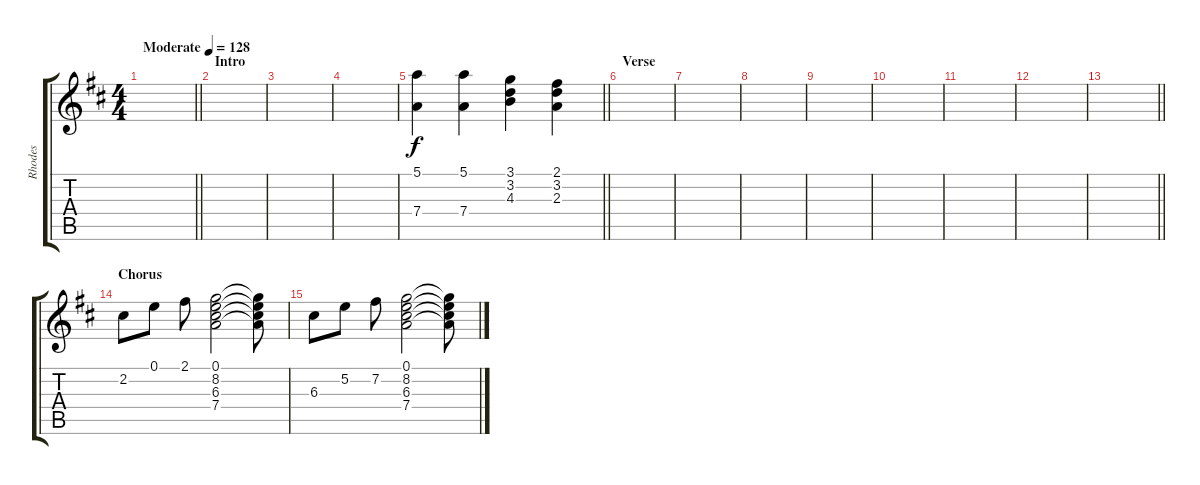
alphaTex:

\track ("Rhodes" "Rhodes") {instrument electricguitarjazz}
\staff {score tabs}
\tuning (E4 B3 G3 D3 A2 E2) {hide}
\ts (4 4)
\tempo (128 "Moderate")
\clef g2
\barLineRight lightlight
\ks d
|
\section ("" "Intro")
|
|
|
\barLineRight lightlight
(5.1 7.4).4 (5.1 7.4).4 (3.1 3.2 4.3).4 (2.1 3.2 2.3).4 |
\section ("" "Verse")
|
|
|
|
|
|
|
\barLineRight lightlight
|
\section ("" "Chorus")
2.2.8 0.1.8 2.1.8 (0.1 8.2 6.3 7.4).2 (0.1{t} 8.2{t} 6.3{t} 7.4{t}).8 |
6.3.8 5.2.8 7.2.8 (0.1 8.2 6.3 7.4).2 (0.1{t} 8.2{t} 6.3{t} 7.4{t}).8
